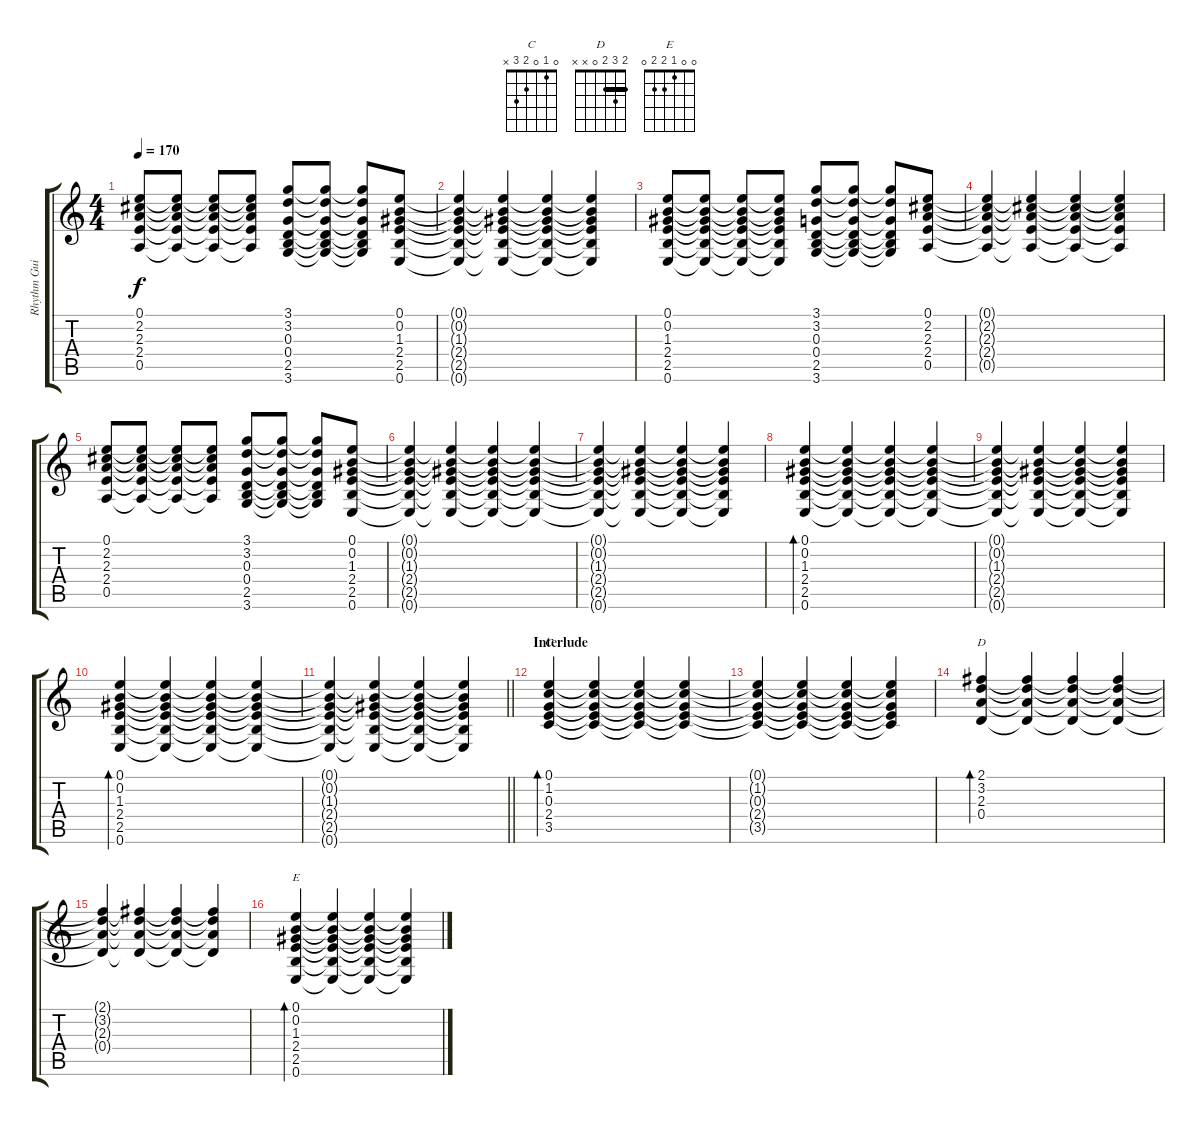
\track ("Rhythm Guitar" "Rhythm Gui") {instrument acousticguitarsteel}
\staff {score tabs}
\tuning (E4 B3 G3 D3 A2 E2) {hide}
\chord ("C" 0 1 0 2 3 x)
\chord ("D" 2 3 2 0 x x) {barre 2}
\chord ("E" 0 0 1 2 2 0)
\ts (4 4)
\tempo 170
\clef g2
\ks c
(0.1 2.2 2.3 2.4 0.5).8{dy f} (0.1{t} 2.2{t} 2.3{t} 2.4{t} 0.5{t}).8 (0.1{t} 2.2{t} 2.3{t} 2.4{t} 0.5{t}).8 (0.1{t} 2.2{t} 2.3{t} 2.4{t} 0.5{t}).8 (3.1 3.2 0.3 0.4 2.5 3.6).8 (3.1{t} 3.2{t} 0.3{t} 0.4{t} 2.5{t} 3.6{t}).8 (3.1{t} 3.2{t} 0.3{t} 0.4{t} 2.5{t} 3.6{t}).8 (0.1 0.2 1.3 2.4 2.5 0.6).8 |
(0.1{t} 0.2{t} 1.3{t} 2.4{t} 2.5{t} 0.6{t}).4 (0.1{t} 0.2{t} 1.3{t} 2.4{t} 2.5{t} 0.6{t}).4 (0.1{t} 0.2{t} 1.3{t} 2.4{t} 2.5{t} 0.6{t}).4 (0.1{t} 0.2{t} 1.3{t} 2.4{t} 2.5{t} 0.6{t}).4 |
(0.1 0.2 1.3 2.4 2.5 0.6).8 (0.1{t} 0.2{t} 1.3{t} 2.4{t} 2.5{t} 0.6{t}).8 (0.1{t} 0.2{t} 1.3{t} 2.4{t} 2.5{t} 0.6{t}).8 (0.1{t} 0.2{t} 1.3{t} 2.4{t} 2.5{t} 0.6{t}).8 (3.1 3.2 0.3 0.4 2.5 3.6).8 (3.1{t} 3.2{t} 0.3{t} 0.4{t} 2.5{t} 3.6{t}).8 (3.1{t} 3.2{t} 0.3{t} 0.4{t} 2.5{t} 3.6{t}).8 (0.1 2.2 2.3 2.4 0.5).8 |
(0.1{t} 2.2{t} 2.3{t} 2.4{t} 0.5{t}).4 (0.1{t} 2.2{t} 2.3{t} 2.4{t} 0.5{t}).4 (0.1{t} 2.2{t} 2.3{t} 2.4{t} 0.5{t}).4 (0.1{t} 2.2{t} 2.3{t} 2.4{t} 0.5{t}).4 |
(0.1 2.2 2.3 2.4 0.5).8 (0.1{t} 2.2{t} 2.3{t} 2.4{t} 0.5{t}).8 (0.1{t} 2.2{t} 2.3{t} 2.4{t} 0.5{t}).8 (0.1{t} 2.2{t} 2.3{t} 2.4{t} 0.5{t}).8 (3.1 3.2 0.3 0.4 2.5 3.6).8 (3.1{t} 3.2{t} 0.3{t} 0.4{t} 2.5{t} 3.6{t}).8 (3.1{t} 3.2{t} 0.3{t} 0.4{t} 2.5{t} 3.6{t}).8 (0.1 0.2 1.3 2.4 2.5 0.6).8 |
(0.1{t} 0.2{t} 1.3{t} 2.4{t} 2.5{t} 0.6{t}).4 (0.1{t} 0.2{t} 1.3{t} 2.4{t} 2.5{t} 0.6{t}).4 (0.1{t} 0.2{t} 1.3{t} 2.4{t} 2.5{t} 0.6{t}).4 (0.1{t} 0.2{t} 1.3{t} 2.4{t} 2.5{t} 0.6{t}).4 |
(0.1{t} 0.2{t} 1.3{t} 2.4{t} 2.5{t} 0.6{t}).4 (0.1{t} 0.2{t} 1.3{t} 2.4{t} 2.5{t} 0.6{t}).4 (0.1{t} 0.2{t} 1.3{t} 2.4{t} 2.5{t} 0.6{t}).4 (0.1{t} 0.2{t} 1.3{t} 2.4{t} 2.5{t} 0.6{t}).4 |
(0.1 0.2 1.3 2.4 2.5 0.6).4{bd 120} (0.1{t} 0.2{t} 1.3{t} 2.4{t} 2.5{t} 0.6{t}).4 (0.1{t} 0.2{t} 1.3{t} 2.4{t} 2.5{t} 0.6{t}).4 (0.1{t} 0.2{t} 1.3{t} 2.4{t} 2.5{t} 0.6{t}).4 |
(0.1{t} 0.2{t} 1.3{t} 2.4{t} 2.5{t} 0.6{t}).4 (0.1{t} 0.2{t} 1.3{t} 2.4{t} 2.5{t} 0.6{t}).4 (0.1{t} 0.2{t} 1.3{t} 2.4{t} 2.5{t} 0.6{t}).4 (0.1{t} 0.2{t} 1.3{t} 2.4{t} 2.5{t} 0.6{t}).4 |
(0.1 0.2 1.3 2.4 2.5 0.6).4{bd 120} (0.1{t} 0.2{t} 1.3{t} 2.4{t} 2.5{t} 0.6{t}).4 (0.1{t} 0.2{t} 1.3{t} 2.4{t} 2.5{t} 0.6{t}).4 (0.1{t} 0.2{t} 1.3{t} 2.4{t} 2.5{t} 0.6{t}).4 |
\barLineRight lightlight
(0.1{t} 0.2{t} 1.3{t} 2.4{t} 2.5{t} 0.6{t}).4 (0.1{t} 0.2{t} 1.3{t} 2.4{t} 2.5{t} 0.6{t}).4 (0.1{t} 0.2{t} 1.3{t} 2.4{t} 2.5{t} 0.6{t}).4 (0.1{t} 0.2{t} 1.3{t} 2.4{t} 2.5{t} 0.6{t}).4 |
\section ("" "Interlude")
(0.1 1.2 0.3 2.4 3.5).4{bd 120 ch "C"} (0.1{t} 1.2{t} 0.3{t} 2.4{t} 3.5{t}).4 (0.1{t} 1.2{t} 0.3{t} 2.4{t} 3.5{t}).4 (0.1{t} 1.2{t} 0.3{t} 2.4{t} 3.5{t}).4 |
(0.1{t} 1.2{t} 0.3{t} 2.4{t} 3.5{t}).4 (0.1{t} 1.2{t} 0.3{t} 2.4{t} 3.5{t}).4 (0.1{t} 1.2{t} 0.3{t} 2.4{t} 3.5{t}).4 (0.1{t} 1.2{t} 0.3{t} 2.4{t} 3.5{t}).4 |
(2.1 3.2 2.3 0.4).4{bd 120 ch "D"} (2.1{t} 3.2{t} 2.3{t} 0.4{t}).4 (2.1{t} 3.2{t} 2.3{t} 0.4{t}).4 (2.1{t} 3.2{t} 2.3{t} 0.4{t}).4 |
(2.1{t} 3.2{t} 2.3{t} 0.4{t}).4 (2.1{t} 3.2{t} 2.3{t} 0.4{t}).4 (2.1{t} 3.2{t} 2.3{t} 0.4{t}).4 (2.1{t} 3.2{t} 2.3{t} 0.4{t}).4 |
(0.1 0.2 1.3 2.4 2.5 0.6).4{bd 120 ch "E"} (0.1{t} 0.2{t} 1.3{t} 2.4{t} 2.5{t} 0.6{t}).4 (0.1{t} 0.2{t} 1.3{t} 2.4{t} 2.5{t} 0.6{t}).4 (0.1{t} 0.2{t} 1.3{t} 2.4{t} 2.5{t} 0.6{t}).4
